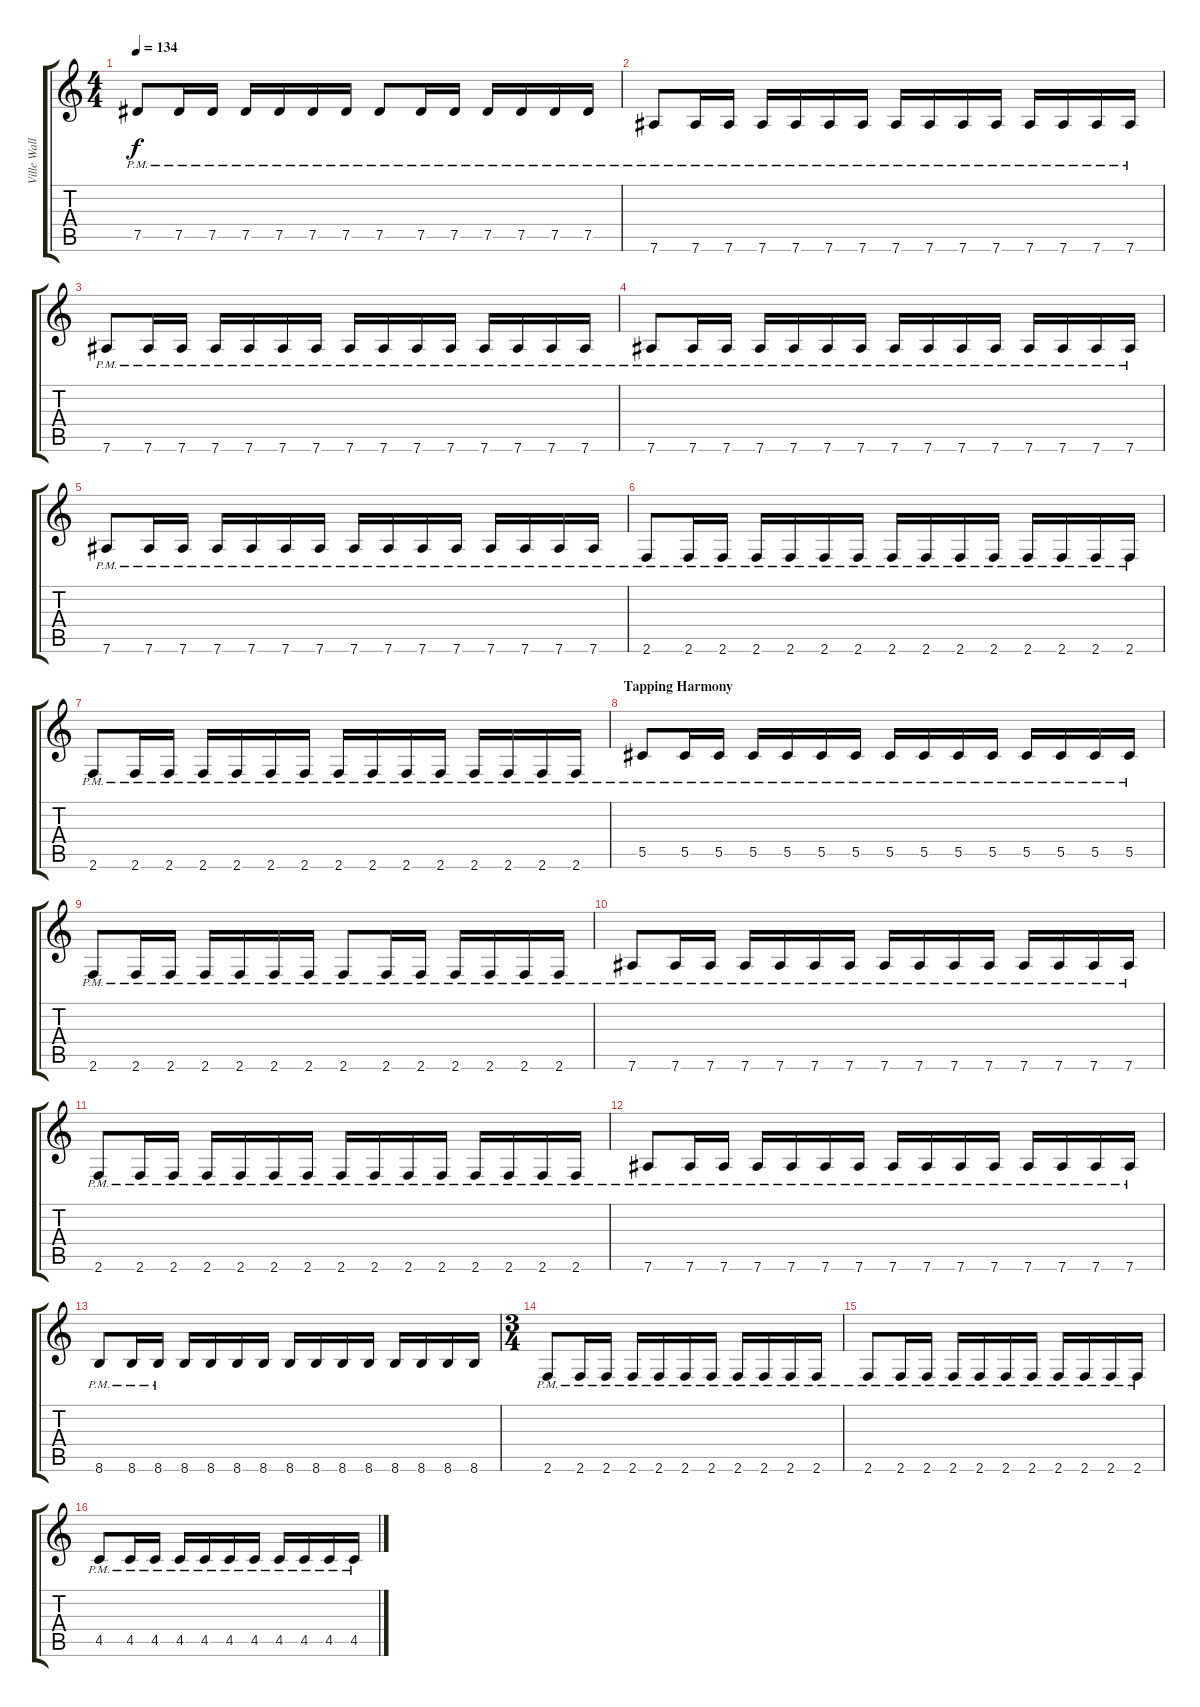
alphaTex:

\track ("Ville Wallenius - Guitar II" "Ville Wall") {instrument distortionguitar}
\staff {score tabs}
\tuning (Eb4 Bb3 Gb3 Db3 Ab2 Eb2) {hide}
\ts (4 4)
\tempo 134
\clef g2
\ks c
7.5{pm}.8{dy f} 7.5{pm}.16 7.5{pm}.16 7.5{pm}.16 7.5{pm}.16 7.5{pm}.16 7.5{pm}.16 7.5{pm}.8 7.5{pm}.16 7.5{pm}.16 7.5{pm}.16 7.5{pm}.16 7.5{pm}.16 7.5{pm}.16 |
7.6{pm}.8 7.6{pm}.16 7.6{pm}.16 7.6{pm}.16 7.6{pm}.16 7.6{pm}.16 7.6{pm}.16 7.6{pm}.16 7.6{pm}.16 7.6{pm}.16 7.6{pm}.16 7.6{pm}.16 7.6{pm}.16 7.6{pm}.16 7.6{pm}.16 |
7.6{pm}.8 7.6{pm}.16 7.6{pm}.16 7.6{pm}.16 7.6{pm}.16 7.6{pm}.16 7.6{pm}.16 7.6{pm}.16 7.6{pm}.16 7.6{pm}.16 7.6{pm}.16 7.6{pm}.16 7.6{pm}.16 7.6{pm}.16 7.6{pm}.16 |
7.6{pm}.8 7.6{pm}.16 7.6{pm}.16 7.6{pm}.16 7.6{pm}.16 7.6{pm}.16 7.6{pm}.16 7.6{pm}.16 7.6{pm}.16 7.6{pm}.16 7.6{pm}.16 7.6{pm}.16 7.6{pm}.16 7.6{pm}.16 7.6{pm}.16 |
7.6{pm}.8 7.6{pm}.16 7.6{pm}.16 7.6{pm}.16 7.6{pm}.16 7.6{pm}.16 7.6{pm}.16 7.6{pm}.16 7.6{pm}.16 7.6{pm}.16 7.6{pm}.16 7.6{pm}.16 7.6{pm}.16 7.6{pm}.16 7.6{pm}.16 |
2.6{pm}.8 2.6{pm}.16 2.6{pm}.16 2.6{pm}.16 2.6{pm}.16 2.6{pm}.16 2.6{pm}.16 2.6{pm}.16 2.6{pm}.16 2.6{pm}.16 2.6{pm}.16 2.6{pm}.16 2.6{pm}.16 2.6{pm}.16 2.6{pm}.16 |
2.6{pm}.8 2.6{pm}.16 2.6{pm}.16 2.6{pm}.16 2.6{pm}.16 2.6{pm}.16 2.6{pm}.16 2.6{pm}.16 2.6{pm}.16 2.6{pm}.16 2.6{pm}.16 2.6{pm}.16 2.6{pm}.16 2.6{pm}.16 2.6{pm}.16 |
\section ("" "Tapping Harmony")
5.5{pm}.8 5.5{pm}.16 5.5{pm}.16 5.5{pm}.16 5.5{pm}.16 5.5{pm}.16 5.5{pm}.16 5.5{pm}.16 5.5{pm}.16 5.5{pm}.16 5.5{pm}.16 5.5{pm}.16 5.5{pm}.16 5.5{pm}.16 5.5{pm}.16 |
2.6{pm}.8 2.6{pm}.16 2.6{pm}.16 2.6{pm}.16 2.6{pm}.16 2.6{pm}.16 2.6{pm}.16 2.6{pm}.8 2.6{pm}.16 2.6{pm}.16 2.6{pm}.16 2.6{pm}.16 2.6{pm}.16 2.6{pm}.16 |
7.6{pm}.8 7.6{pm}.16 7.6{pm}.16 7.6{pm}.16 7.6{pm}.16 7.6{pm}.16 7.6{pm}.16 7.6{pm}.16 7.6{pm}.16 7.6{pm}.16 7.6{pm}.16 7.6{pm}.16 7.6{pm}.16 7.6{pm}.16 7.6{pm}.16 |
2.6{pm}.8 2.6{pm}.16 2.6{pm}.16 2.6{pm}.16 2.6{pm}.16 2.6{pm}.16 2.6{pm}.16 2.6{pm}.16 2.6{pm}.16 2.6{pm}.16 2.6{pm}.16 2.6{pm}.16 2.6{pm}.16 2.6{pm}.16 2.6{pm}.16 |
7.6{pm}.8 7.6{pm}.16 7.6{pm}.16 7.6{pm}.16 7.6{pm}.16 7.6{pm}.16 7.6{pm}.16 7.6{pm}.16 7.6{pm}.16 7.6{pm}.16 7.6{pm}.16 7.6{pm}.16 7.6{pm}.16 7.6{pm}.16 7.6{pm}.16 |
8.6{pm}.8 8.6{pm}.16 8.6{pm}.16 8.6.16 8.6.16 8.6.16 8.6.16 8.6.16 8.6.16 8.6.16 8.6.16 8.6.16 8.6.16 8.6.16 8.6.16 |
\ts (3 4)
2.6{pm}.8 2.6{pm}.16 2.6{pm}.16 2.6{pm}.16 2.6{pm}.16 2.6{pm}.16 2.6{pm}.16 2.6{pm}.16 2.6{pm}.16 2.6{pm}.16 2.6{pm}.16 |
2.6{pm}.8 2.6{pm}.16 2.6{pm}.16 2.6{pm}.16 2.6{pm}.16 2.6{pm}.16 2.6{pm}.16 2.6{pm}.16 2.6{pm}.16 2.6{pm}.16 2.6{pm}.16 |
4.5{pm}.8 4.5{pm}.16 4.5{pm}.16 4.5{pm}.16 4.5{pm}.16 4.5{pm}.16 4.5{pm}.16 4.5{pm}.16 4.5{pm}.16 4.5{pm}.16 4.5{pm}.16
